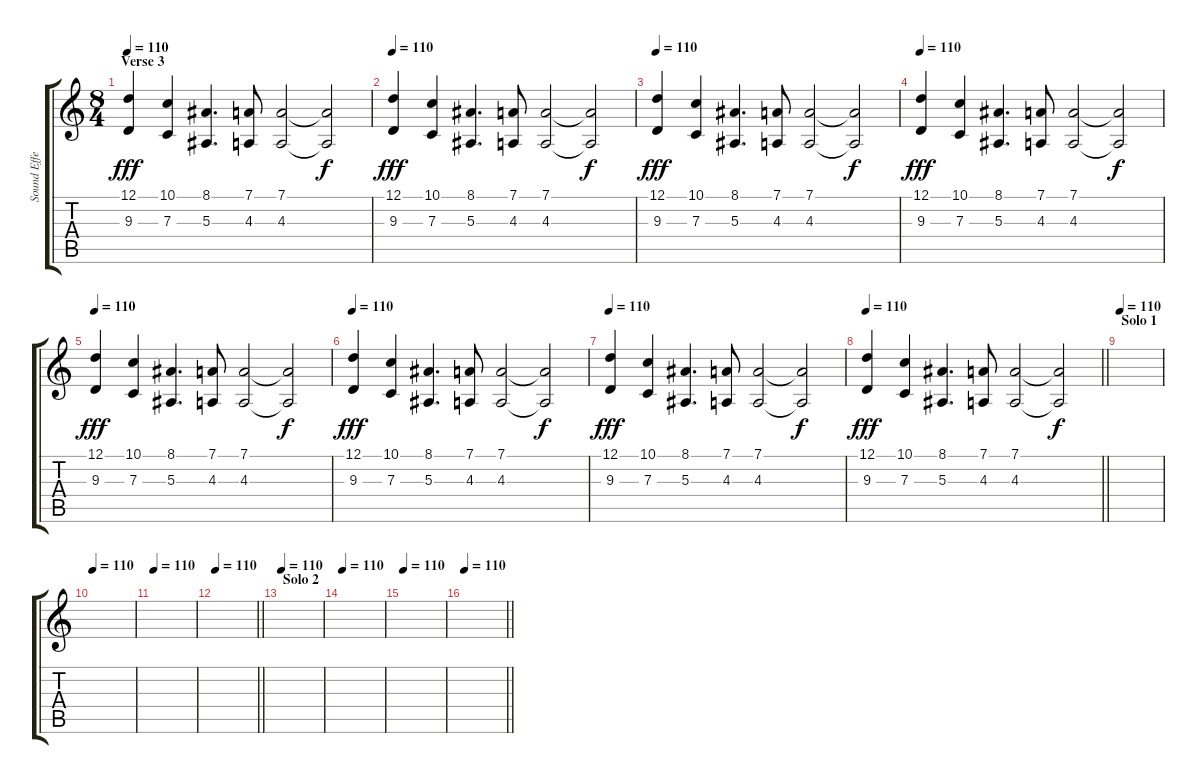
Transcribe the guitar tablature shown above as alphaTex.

\track ("Sound Effects 2" "Sound Effe") {instrument vibraphone}
\staff {score tabs}
\tuning (D4 A3 F3 C3 G2 D2) {hide}
\ts (8 4)
\section ("" "Verse 3")
\tempo 110
\clef g2
\ks c
(12.1 9.3).4{dy fff} (10.1 7.3).4 (8.1 5.3).4{d} (7.1 4.3).8 (7.1 4.3).2 (7.1{t} 4.3{t}).2{dy f} |
\tempo 110
(12.1 9.3).4{dy fff} (10.1 7.3).4 (8.1 5.3).4{d} (7.1 4.3).8 (7.1 4.3).2 (7.1{t} 4.3{t}).2{dy f} |
\tempo 110
(12.1 9.3).4{dy fff} (10.1 7.3).4 (8.1 5.3).4{d} (7.1 4.3).8 (7.1 4.3).2 (7.1{t} 4.3{t}).2{dy f} |
\tempo 110
(12.1 9.3).4{dy fff} (10.1 7.3).4 (8.1 5.3).4{d} (7.1 4.3).8 (7.1 4.3).2 (7.1{t} 4.3{t}).2{dy f} |
\tempo 110
(12.1 9.3).4{dy fff} (10.1 7.3).4 (8.1 5.3).4{d} (7.1 4.3).8 (7.1 4.3).2 (7.1{t} 4.3{t}).2{dy f} |
\tempo 110
(12.1 9.3).4{dy fff} (10.1 7.3).4 (8.1 5.3).4{d} (7.1 4.3).8 (7.1 4.3).2 (7.1{t} 4.3{t}).2{dy f} |
\tempo 110
(12.1 9.3).4{dy fff} (10.1 7.3).4 (8.1 5.3).4{d} (7.1 4.3).8 (7.1 4.3).2 (7.1{t} 4.3{t}).2{dy f} |
\tempo 110
\barLineRight lightlight
(12.1 9.3).4{dy fff} (10.1 7.3).4 (8.1 5.3).4{d} (7.1 4.3).8 (7.1 4.3).2 (7.1{t} 4.3{t}).2{dy f} |
\section ("" "Solo 1")
\tempo 110
|
\tempo 110
|
\tempo 110
|
\tempo 110
\barLineRight lightlight
|
\section ("" "Solo 2")
\tempo 110
|
\tempo 110
|
\tempo 110
|
\tempo 110
\barLineRight lightlight
